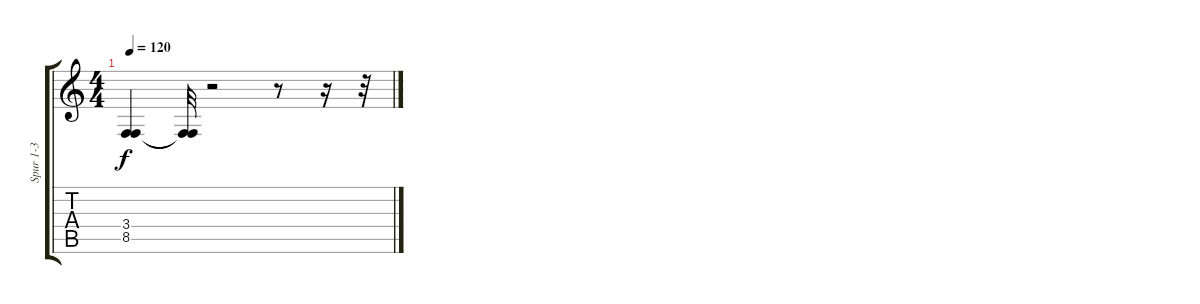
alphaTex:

\track ("Spur 1-3" "Spur 1-3") {instrument churchorgan}
\staff {score tabs}
\tuning (E4 B3 G3 D3 A2 E2) {hide}
\ts (4 4)
\tempo 120
\clef g2
\ks c
(3.4{t} 8.5{t}).4{dy f} (3.4{t} 8.5{t}).32 r.2 r.8 r.16 r.32
